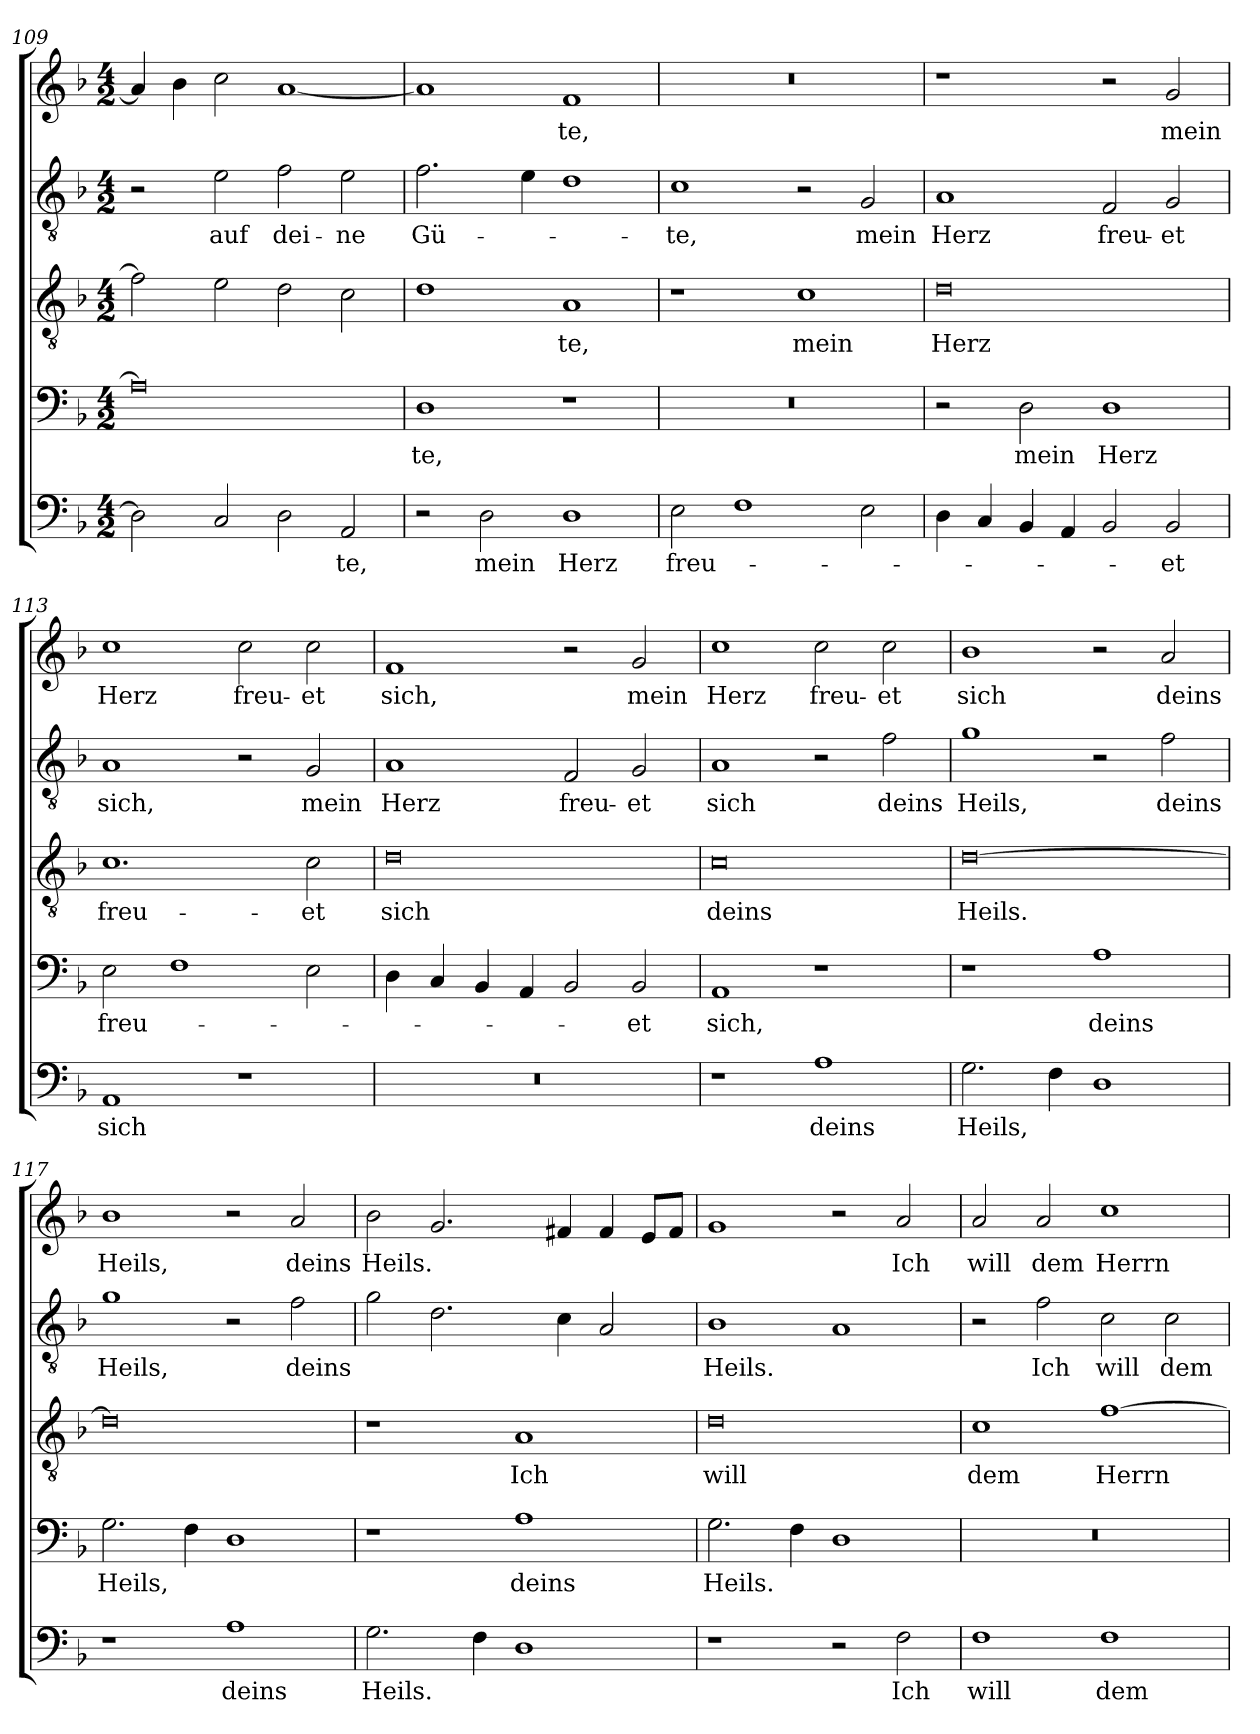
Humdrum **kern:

**kern	**text	**kern	**text	**kern	**text	**kern	**text	**kern	**text
*part5	*part5	*part4	*part4	*part3	*part3	*part2	*part2	*part1	*part1
*staff5	*staff5	*staff4	*staff4	*staff3	*staff3	*staff2	*staff2	*staff1	*staff1
*clefF4	*	*clefF4	*	*clefGv2	*	*clefGv2	*	*clefG2	*
*k[b-]	*	*k[b-]	*	*k[b-]	*	*k[b-]	*	*k[b-]	*
*F:	*	*F:	*	*F:	*	*F:	*	*F:	*
*M4/2	*	*M4/2	*	*M4/2	*	*M4/2	*	*M4/2	*
=109	=109	=109	=109	=109	=109	=109	=109	=109	=109
2D\]	.	0A]	.	2f\]	.	2r	.	4a/]	.
.	.	.	.	.	.	.	.	4b-\	.
!	!	!	!	!	!	!	!LO:LY:b	!	!
2C/	.	.	.	2e\	.	2e\	auf	2cc\	.
!	!	!	!	!	!	!	!LO:LY:b	!	!
2D\	.	.	.	2d\	.	2f\	dei-	[1a	.
!	!LO:LY:b	!	!	!	!	!	!LO:LY:b	!	!
2AA/	-te,	.	.	2c\	.	2e\	-ne	.	.
!!LO:LB:g=z
=110	=110	=110	=110	=110	=110	=110	=110	=110	=110
!	!	!	!LO:LY:b	!	!	!	!LO:LY:b	!	!
2r	.	1D	-te,	1d	.	2.f\	Gü-	1a]	.
!	!LO:LY:b	!	!	!	!	!	!	!	!
2D\	mein	.	.	.	.	.	.	.	.
.	.	.	.	.	.	4e\	.	.	.
!	!LO:LY:b	!	!	!	!LO:LY:b	!	!	!	!LO:LY:b
1D	Herz	1r	.	1A	-te,	1d	.	1f	-te,
=111	=111	=111	=111	=111	=111	=111	=111	=111	=111
!	!LO:LY:b	!	!	!	!	!	!LO:LY:b	!	!
2E\	freu-	0r	.	1r	.	1c	-te,	0r	.
1F	.	.	.	.	.	.	.	.	.
!	!	!	!	!	!LO:LY:b	!	!	!	!
.	.	.	.	1c	mein	2r	.	.	.
!	!	!	!	!	!	!	!LO:LY:b	!	!
2E\	.	.	.	.	.	2G/	mein	.	.
=112	=112	=112	=112	=112	=112	=112	=112	=112	=112
!	!	!	!	!	!LO:LY:b	!	!LO:LY:b	!	!
4D\	.	2r	.	0d	Herz	1A	Herz	1r	.
4C/	.	.	.	.	.	.	.	.	.
!	!	!	!LO:LY:b	!	!	!	!	!	!
4BB-/	.	2D\	mein	.	.	.	.	.	.
4AA/	.	.	.	.	.	.	.	.	.
!	!	!	!LO:LY:b	!	!	!	!LO:LY:b	!	!
2BB-/	.	1D	Herz	.	.	2F/	freu-	2r	.
!	!LO:LY:b	!	!	!	!	!	!LO:LY:b	!	!LO:LY:b
2BB-/	-et	.	.	.	.	2G/	-et	2g/	mein
=113	=113	=113	=113	=113	=113	=113	=113	=113	=113
!	!LO:LY:b	!	!LO:LY:b	!	!LO:LY:b	!	!LO:LY:b	!	!LO:LY:b
1AA	sich	2E\	freu-	1.c	freu-	1A	sich,	1cc	Herz
.	.	1F	.	.	.	.	.	.	.
!	!	!	!	!	!	!	!	!	!LO:LY:b
1r	.	.	.	.	.	2r	.	2cc\	freu-
!	!	!	!	!	!LO:LY:b	!	!LO:LY:b	!	!LO:LY:b
.	.	2E\	.	2c\	-et	2G/	mein	2cc\	-et
=114	=114	=114	=114	=114	=114	=114	=114	=114	=114
!	!	!	!	!	!LO:LY:b	!	!LO:LY:b	!	!LO:LY:b
0r	.	4D\	.	0d	sich	1A	Herz	1f	sich,
.	.	4C/	.	.	.	.	.	.	.
.	.	4BB-/	.	.	.	.	.	.	.
.	.	4AA/	.	.	.	.	.	.	.
!	!	!	!	!	!	!	!LO:LY:b	!	!
.	.	2BB-/	.	.	.	2F/	freu-	2r	.
!	!	!	!LO:LY:b	!	!	!	!LO:LY:b	!	!LO:LY:b
.	.	2BB-/	-et	.	.	2G/	-et	2g/	mein
=115	=115	=115	=115	=115	=115	=115	=115	=115	=115
!	!	!	!LO:LY:b	!	!LO:LY:b	!	!LO:LY:b	!	!LO:LY:b
1r	.	1AA	sich,	0c	deins	1A	sich	1cc	Herz
!	!LO:LY:b	!	!	!	!	!	!	!	!LO:LY:b
1A	deins	1r	.	.	.	2r	.	2cc\	freu-
!	!	!	!	!	!	!	!LO:LY:b	!	!LO:LY:b
.	.	.	.	.	.	2f\	deins	2cc\	-et
!!LO:PB:g=z
=116	=116	=116	=116	=116	=116	=116	=116	=116	=116
!	!LO:LY:b	!	!	!	!LO:LY:b	!	!LO:LY:b	!	!LO:LY:b
2.G\	Heils,	1r	.	[0d	Heils.	1g	Heils,	1b-	sich
4F\	.	.	.	.	.	.	.	.	.
!	!	!	!LO:LY:b	!	!	!	!	!	!
1D	.	1A	deins	.	.	2r	.	2r	.
!	!	!	!	!	!	!	!LO:LY:b	!	!LO:LY:b
.	.	.	.	.	.	2f\	deins	2a/	deins
=117	=117	=117	=117	=117	=117	=117	=117	=117	=117
!	!	!	!LO:LY:b	!	!	!	!LO:LY:b	!	!LO:LY:b
1r	.	2.G\	Heils,	0d]	.	1g	Heils,	1b-	Heils,
.	.	4F\	.	.	.	.	.	.	.
!	!LO:LY:b	!	!	!	!	!	!	!	!
1A	deins	1D	.	.	.	2r	.	2r	.
!	!	!	!	!	!	!	!LO:LY:b	!	!LO:LY:b
.	.	.	.	.	.	2f\	deins	2a/	deins
=118	=118	=118	=118	=118	=118	=118	=118	=118	=118
!	!LO:LY:b	!	!	!	!	!	!	!	!LO:LY:b
2.G\	Heils.	1r	.	1r	.	2g\	.	2b-\	Heils.
.	.	.	.	.	.	2.d\	.	2.g/	.
4F\	.	.	.	.	.	.	.	.	.
!	!	!	!LO:LY:b	!	!LO:LY:b	!	!	!	!
1D	.	1A	deins	1A	Ich	.	.	.	.
.	.	.	.	.	.	4c\	.	4f#X/	.
.	.	.	.	.	.	2A/	.	4f#/	.
.	.	.	.	.	.	.	.	8e/L	.
.	.	.	.	.	.	.	.	8f#/J	.
=119	=119	=119	=119	=119	=119	=119	=119	=119	=119
!	!	!	!LO:LY:b	!	!LO:LY:b	!	!LO:LY:b	!	!
1r	.	2.G\	Heils.	0d	will	1B-	Heils.	1g	.
.	.	4F\	.	.	.	.	.	.	.
2r	.	1D	.	.	.	1A	.	2r	.
!	!LO:LY:b	!	!	!	!	!	!	!	!LO:LY:b
2F\	Ich	.	.	.	.	.	.	2a/	Ich
=120	=120	=120	=120	=120	=120	=120	=120	=120	=120
!	!LO:LY:b	!	!	!	!LO:LY:b	!	!	!	!LO:LY:b
1F	will	0r	.	1c	dem	2r	.	2a/	will
!	!	!	!	!	!	!	!LO:LY:b	!	!LO:LY:b
.	.	.	.	.	.	2f\	Ich	2a/	dem
!	!LO:LY:b	!	!	!	!LO:LY:b	!	!LO:LY:b	!	!LO:LY:b
1F	dem	.	.	[1f	Herrn	2c\	will	1cc	Herrn
!	!	!	!	!	!	!	!LO:LY:b	!	!
.	.	.	.	.	.	2c\	dem	.	.
=	=	=	=	=	=	=	=	=	=
*-	*-	*-	*-	*-	*-	*-	*-	*-	*-
